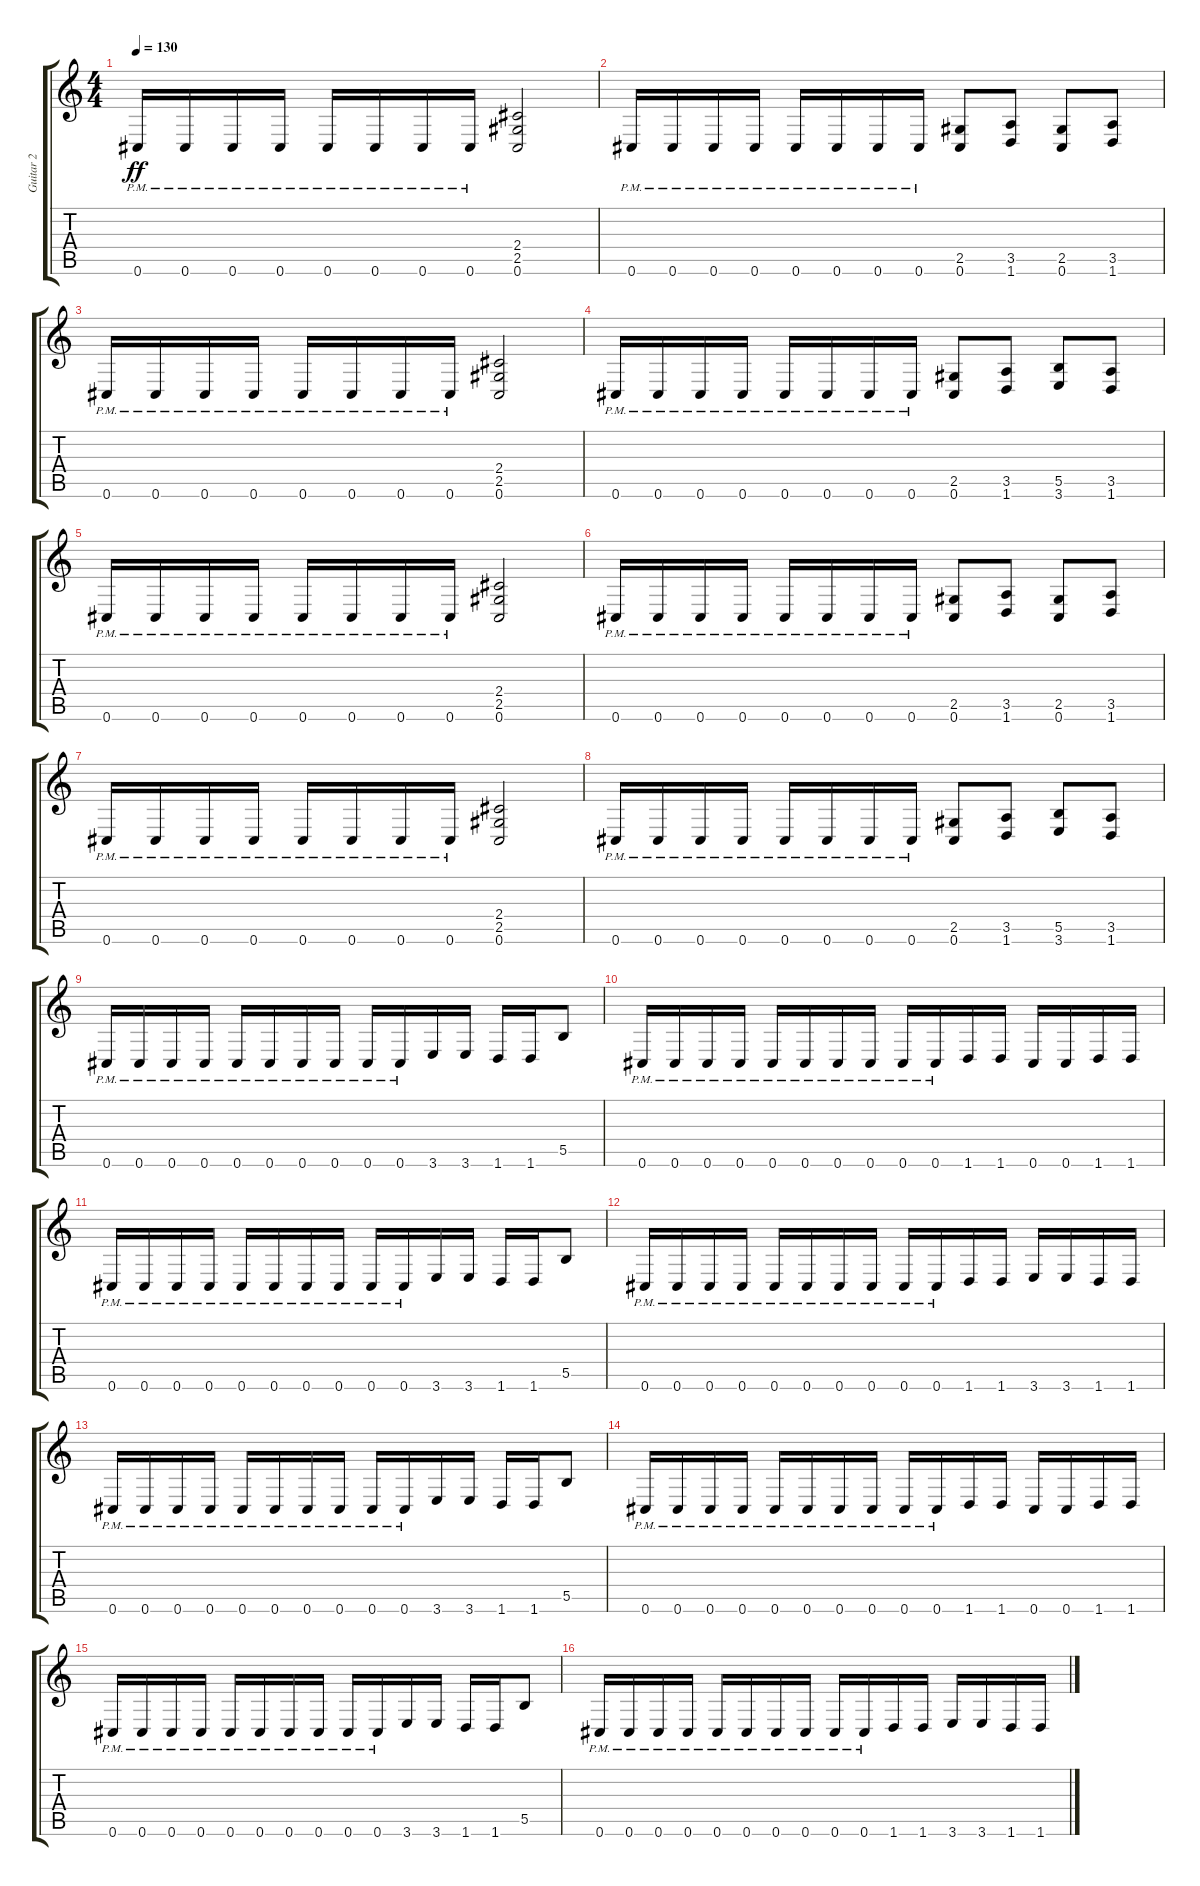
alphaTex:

\track ("Guitar 2" "Guitar 2") {instrument distortionguitar}
\staff {score tabs}
\tuning (Db4 Ab3 E3 B2 Gb2 Db2) {hide}
\ts (4 4)
\tempo 130
\clef g2
\ks c
0.6{pm}.16{dy ff} 0.6{pm}.16 0.6{pm}.16 0.6{pm}.16 0.6{pm}.16 0.6{pm}.16 0.6{pm}.16 0.6{pm}.16 (2.4 2.5 0.6).2 |
0.6{pm}.16 0.6{pm}.16 0.6{pm}.16 0.6{pm}.16 0.6{pm}.16 0.6{pm}.16 0.6{pm}.16 0.6{pm}.16 (2.5 0.6).8 (3.5 1.6).8 (2.5 0.6).8 (3.5 1.6).8 |
0.6{pm}.16 0.6{pm}.16 0.6{pm}.16 0.6{pm}.16 0.6{pm}.16 0.6{pm}.16 0.6{pm}.16 0.6{pm}.16 (2.4 2.5 0.6).2 |
0.6{pm}.16 0.6{pm}.16 0.6{pm}.16 0.6{pm}.16 0.6{pm}.16 0.6{pm}.16 0.6{pm}.16 0.6{pm}.16 (2.5 0.6).8 (3.5 1.6).8 (5.5 3.6).8 (3.5 1.6).8 |
0.6{pm}.16 0.6{pm}.16 0.6{pm}.16 0.6{pm}.16 0.6{pm}.16 0.6{pm}.16 0.6{pm}.16 0.6{pm}.16 (2.4 2.5 0.6).2 |
0.6{pm}.16 0.6{pm}.16 0.6{pm}.16 0.6{pm}.16 0.6{pm}.16 0.6{pm}.16 0.6{pm}.16 0.6{pm}.16 (2.5 0.6).8 (3.5 1.6).8 (2.5 0.6).8 (3.5 1.6).8 |
0.6{pm}.16 0.6{pm}.16 0.6{pm}.16 0.6{pm}.16 0.6{pm}.16 0.6{pm}.16 0.6{pm}.16 0.6{pm}.16 (2.4 2.5 0.6).2 |
0.6{pm}.16 0.6{pm}.16 0.6{pm}.16 0.6{pm}.16 0.6{pm}.16 0.6{pm}.16 0.6{pm}.16 0.6{pm}.16 (2.5 0.6).8 (3.5 1.6).8 (5.5 3.6).8 (3.5 1.6).8 |
0.6{pm}.16 0.6{pm}.16 0.6{pm}.16 0.6{pm}.16 0.6{pm}.16 0.6{pm}.16 0.6{pm}.16 0.6{pm}.16 0.6{pm}.16 0.6{pm}.16 3.6.16 3.6.16 1.6.16 1.6.16 5.5.8 |
0.6{pm}.16 0.6{pm}.16 0.6{pm}.16 0.6{pm}.16 0.6{pm}.16 0.6{pm}.16 0.6{pm}.16 0.6{pm}.16 0.6{pm}.16 0.6{pm}.16 1.6.16 1.6.16 0.6.16 0.6.16 1.6.16 1.6.16 |
0.6{pm}.16 0.6{pm}.16 0.6{pm}.16 0.6{pm}.16 0.6{pm}.16 0.6{pm}.16 0.6{pm}.16 0.6{pm}.16 0.6{pm}.16 0.6{pm}.16 3.6.16 3.6.16 1.6.16 1.6.16 5.5.8 |
0.6{pm}.16 0.6{pm}.16 0.6{pm}.16 0.6{pm}.16 0.6{pm}.16 0.6{pm}.16 0.6{pm}.16 0.6{pm}.16 0.6{pm}.16 0.6{pm}.16 1.6.16 1.6.16 3.6.16 3.6.16 1.6.16 1.6.16 |
0.6{pm}.16 0.6{pm}.16 0.6{pm}.16 0.6{pm}.16 0.6{pm}.16 0.6{pm}.16 0.6{pm}.16 0.6{pm}.16 0.6{pm}.16 0.6{pm}.16 3.6.16 3.6.16 1.6.16 1.6.16 5.5.8 |
0.6{pm}.16 0.6{pm}.16 0.6{pm}.16 0.6{pm}.16 0.6{pm}.16 0.6{pm}.16 0.6{pm}.16 0.6{pm}.16 0.6{pm}.16 0.6{pm}.16 1.6.16 1.6.16 0.6.16 0.6.16 1.6.16 1.6.16 |
0.6{pm}.16 0.6{pm}.16 0.6{pm}.16 0.6{pm}.16 0.6{pm}.16 0.6{pm}.16 0.6{pm}.16 0.6{pm}.16 0.6{pm}.16 0.6{pm}.16 3.6.16 3.6.16 1.6.16 1.6.16 5.5.8 |
0.6{pm}.16 0.6{pm}.16 0.6{pm}.16 0.6{pm}.16 0.6{pm}.16 0.6{pm}.16 0.6{pm}.16 0.6{pm}.16 0.6{pm}.16 0.6{pm}.16 1.6.16 1.6.16 3.6.16 3.6.16 1.6.16 1.6.16
